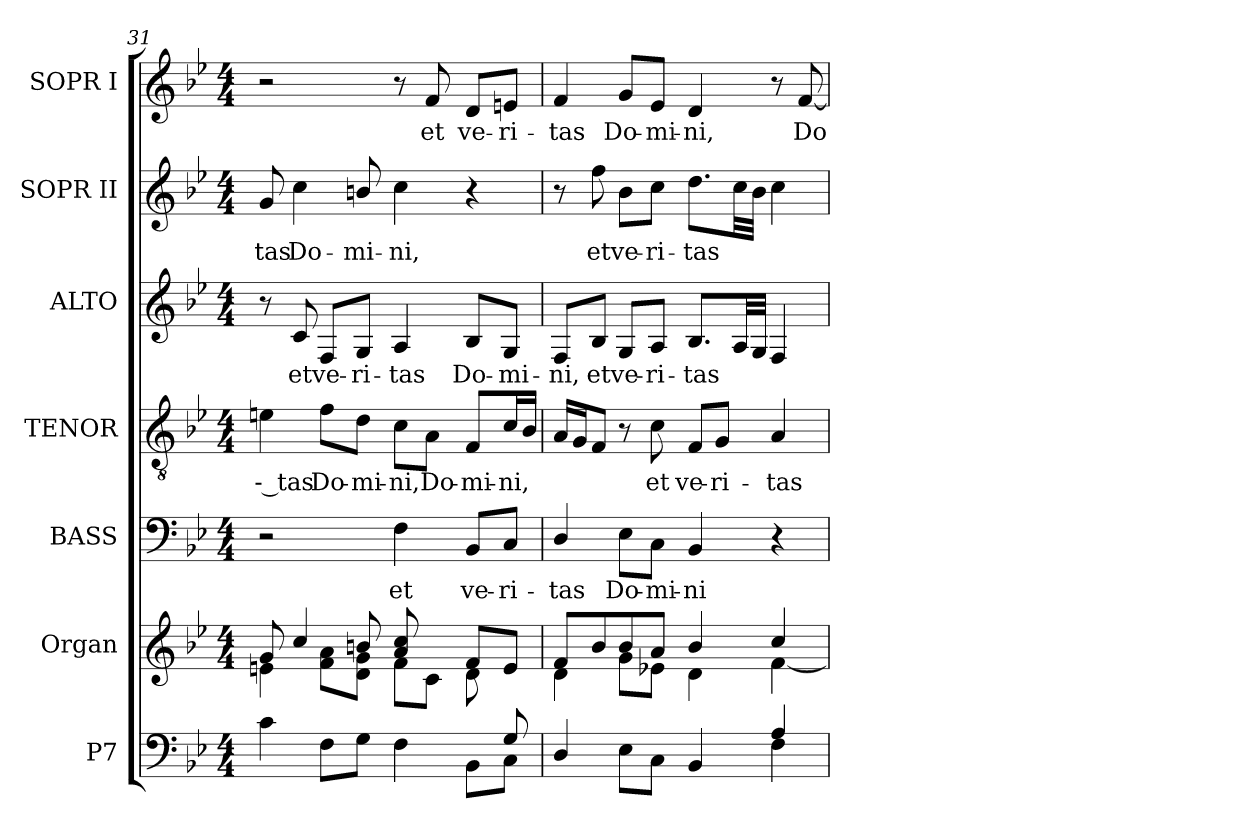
**kern	**kern	**kern	**text	**kern	**text	**kern	**text	**kern	**text	**kern	**text
*part7	*part6	*part5	*part5	*part4	*part4	*part3	*part3	*part2	*part2	*part1	*part1
*staff7	*staff6	*staff5	*staff5	*staff4	*staff4	*staff3	*staff3	*staff2	*staff2	*staff1	*staff1
*I"P7	*I"Organ	*I"BASS	*	*I"TENOR	*	*I"ALTO	*	*I"SOPR  II	*	*I"SOPR  I	*
*	*	*I'B.	*	*I'T.	*	*I'A.	*	*I'S.	*	*I'S.	*
!!LO:PB:g=z
*clefF4	*clefG2	*clefF4	*	*clefGv2	*	*clefG2	*	*clefG2	*	*clefG2	*
*	*	*	*	*ITrd7c12	*	*	*	*	*	*	*
*k[b-e-]	*k[b-e-]	*k[b-e-]	*	*k[b-e-]	*	*k[b-e-]	*	*k[b-e-]	*	*k[b-e-]	*
*B-:	*B-:	*B-:	*	*B-:	*	*B-:	*	*B-:	*	*B-:	*
*M4/4	*M4/4	*M4/4	*	*M4/4	*	*M4/4	*	*M4/4	*	*M4/4	*
=31	=31	=31	=31	=31	=31	=31	=31	=31	=31	=31	=31
*^	*^	*	*	*	*	*	*	*	*	*	*
!	!	!	!	!	!	!	!LO:LY:b:color=#000000	!	!	!	!	!	!
!	!	!	!	!	!	!	!	!	!	!	!LO:LY:b:color=#000000	!	!
4ryy	4ci\	8gi/	4eni\	2r	.	4Eni\	-- tas	8r	.	8gi/	-tas	2r	.
!	!	!	!	!	!	!	!	!	!LO:LY:b:color=#000000	!	!	!	!
!	!	!	!	!	!	!	!	!	!	!	!LO:LY:b:color=#000000	!	!
.	.	4cci/	.	.	.	.	.	8ci/	et	4cci\	Do-	.	.
!	!	!	!	!	!	!	!LO:LY:b:color=#000000	!	!	!	!	!	!
!	!	!	!	!	!	!	!	!	!LO:LY:b:color=#000000	!	!	!	!
8ryy	8Fi\L	.	8fi\ 8aiL	.	.	8Fi\L	Do-	8Fi/L	ve-	.	.	.	.
!	!	!	!	!	!	!	!LO:LY:b:color=#000000	!	!	!	!	!	!
!	!	!	!	!	!	!	!	!	!LO:LY:b:color=#000000	!	!	!	!
!	!	!	!	!	!	!	!	!	!	!	!LO:LY:b:color=#000000	!	!
8ryy	8Gi\J	8bni/	8di\ 8giJ	.	.	8Di\J	-mi-	8Gi/J	-ri-	8bni/	-mi-	.	.
!	!	!	!	!	!LO:LY:b:color=#000000	!	!	!	!	!	!	!	!
!	!	!	!	!	!	!	!LO:LY:b:color=#000000	!	!	!	!	!	!
!	!	!	!	!	!	!	!	!	!LO:LY:b:color=#000000	!	!	!	!
!	!	!	!	!	!	!	!	!	!	!	!LO:LY:b:color=#000000	!	!
4ryy	4Fi\	8ai/ 8cci	8fi\L	4Fi\	et	8Ci\L	-ni,	4Ai/	-tas	4cci\	-ni,	8r	.
!	!	!	!	!	!	!	!LO:LY:b:color=#000000	!	!	!	!	!	!
!	!	!	!	!	!	!	!	!	!	!	!	!	!LO:LY:b:color=#000000
.	.	8ryy	8ci\J	.	.	8AAi\J	Do-	.	.	.	.	8fi/	et
!	!	!	!	!	!LO:LY:b:color=#000000	!	!	!	!	!	!	!	!
!	!	!	!	!	!	!	!LO:LY:b:color=#000000	!	!	!	!	!	!
!	!	!	!	!	!	!	!	!	!LO:LY:b:color=#000000	!	!	!	!
!	!	!	!	!	!	!	!	!	!	!	!	!	!LO:LY:b:color=#000000
8ryy	8BB-i\L	8fi/L	8di\	8BB-i/L	ve-	8FFi/L	-mi-	8B-i/L	Do-	4r	.	8di/L	ve-
!	!	!	!	!	!LO:LY:b:color=#000000	!	!	!	!	!	!	!	!
!	!	!	!	!	!	!	!LO:LY:b:color=#000000	!	!	!	!	!	!
!	!	!	!	!	!	!	!	!	!LO:LY:b:color=#000000	!	!	!	!
!	!	!	!	!	!	!	!	!	!	!	!	!	!LO:LY:b:color=#000000
8Gi/	8Ci\J	8ei/J	8ryy	8Ci/J	-ri-	16Ci/L	-ni,	8Gi/J	-mi-	.	.	8eni/J	-ri-
.	.	.	.	.	.	16BB-i/JJ	.	.	.	.	.	.	.
=32	=32	=32	=32	=32	=32	=32	=32	=32	=32	=32	=32	=32	=32
!	!	!	!	!	!LO:LY:b:color=#000000	!	!	!	!	!	!	!	!
!	!	!	!	!	!	!	!	!	!LO:LY:b:color=#000000	!	!	!	!
!	!	!	!	!	!	!	!	!	!	!	!	!	!LO:LY:b:color=#000000
2ryy	4Di/	8fi/L	4di\	4Di/	-tas	16AAi/LL	.	8Fi/L	-ni,	8r	.	4fi/	-tas
.	.	.	.	.	.	16GGi/J	.	.	.	.	.	.	.
!	!	!	!	!	!	!	!	!	!LO:LY:b:color=#000000	!	!	!	!
!	!	!	!	!	!	!	!	!	!	!	!LO:LY:b:color=#000000	!	!
.	.	8b-i/	.	.	.	8FFi/J	.	8B-i/J	et	8ffi\	et	.	.
!	!	!	!	!	!LO:LY:b:color=#000000	!	!	!	!	!	!	!	!
!	!	!	!	!	!	!	!	!	!LO:LY:b:color=#000000	!	!	!	!
!	!	!	!	!	!	!	!	!	!	!	!LO:LY:b:color=#000000	!	!
!	!	!	!	!	!	!	!	!	!	!	!	!	!LO:LY:b:color=#000000
.	8E-i\L	8b-i/	8gi\L	8E-i\L	Do-	8r	.	8Gi/L	ve-	8b-i\L	ve-	8gi/L	Do-
!	!	!	!	!	!LO:LY:b:color=#000000	!	!	!	!	!	!	!	!
!	!	!	!	!	!	!	!LO:LY:b:color=#000000	!	!	!	!	!	!
!	!	!	!	!	!	!	!	!	!LO:LY:b:color=#000000	!	!	!	!
!	!	!	!	!	!	!	!	!	!	!	!LO:LY:b:color=#000000	!	!
!	!	!	!	!	!	!	!	!	!	!	!	!	!LO:LY:b:color=#000000
.	8Ci\J	8ai/J	8e-Xi\J	8Ci\J	-mi-	8Ci\	et	8Ai/J	-ri-	8cci\J	-ri-	8e-i/J	-mi-
!	!	!	!	!	!LO:LY:b:color=#000000	!	!	!	!	!	!	!	!
!	!	!	!	!	!	!	!LO:LY:b:color=#000000	!	!	!	!	!	!
!	!	!	!	!	!	!	!	!	!LO:LY:b:color=#000000	!	!	!	!
!	!	!	!	!	!	!	!	!	!	!	!LO:LY:b:color=#000000	!	!
!	!	!	!	!	!	!	!	!	!	!	!	!	!LO:LY:b:color=#000000
4ryy	4BB-i/	4b-i/	4di\	4BB-i/	-ni	8FFi/L	ve-	8.B-i/L	-tas	8.ddi\L	-tas	4di/	-ni,
!	!	!	!	!	!	!	!LO:LY:b:color=#000000	!	!	!	!	!	!
.	.	.	.	.	.	8GGi/J	-ri-	.	.	.	.	.	.
.	.	.	.	.	.	.	.	32Ai/LL	.	32cci\LL	.	.	.
.	.	.	.	.	.	.	.	32Gi/JJJ	.	32b-i\JJJ	.	.	.
!	!	!	!	!	!	!	!LO:LY:b:color=#000000	!	!	!	!	!	!
4Ai/	4Fi\	4cci/	[4fi\	4r	.	4AAi/	-tas	4Fi/	.	4cci\	.	8r	.
!	!	!	!	!	!	!	!	!	!	!	!	!	!LO:LY:b:color=#000000
.	.	.	.	.	.	.	.	.	.	.	.	[8fi/	Do-
*v	*v	*	*	*	*	*	*	*	*	*	*	*	*
*	*v	*v	*	*	*	*	*	*	*	*	*	*
=	=	=	=	=	=	=	=	=	=	=	=
*-	*-	*-	*-	*-	*-	*-	*-	*-	*-	*-	*-
